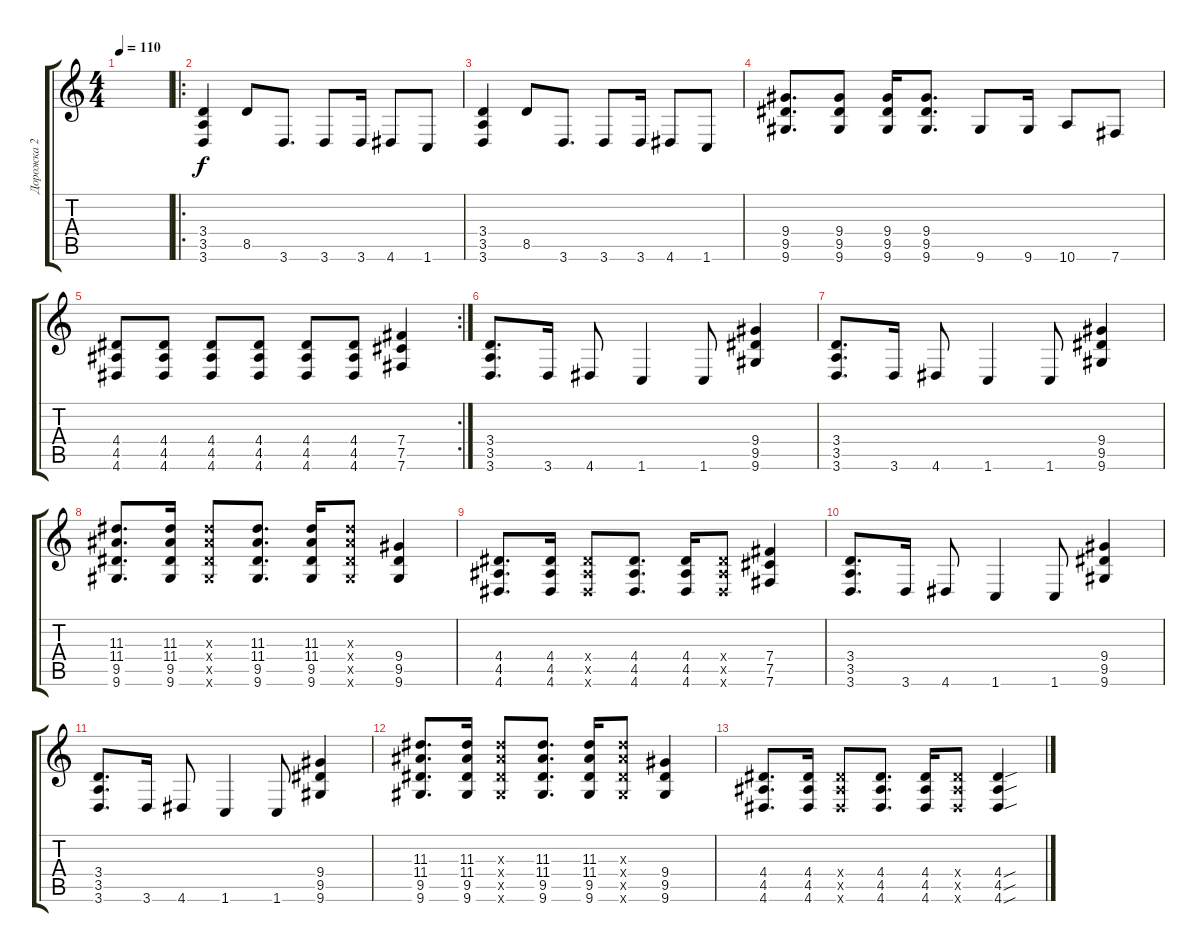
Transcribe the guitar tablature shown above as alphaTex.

\track ("Дорожка 2" "Дорожка 2") {instrument distortionguitar}
\staff {score tabs}
\tuning (Db4 Ab3 E3 B2 Gb2 B1) {hide}
\ts (4 4)
\tempo 110
\clef g2
\ks c
|
\ro
(3.4 3.5 3.6).4 8.5.8 3.6.8{d} 3.6.8 3.6.16 4.6.8 1.6.8 |
(3.4 3.5 3.6).4 8.5.8 3.6.8{d} 3.6.8 3.6.16 4.6.8 1.6.8 |
(9.4 9.5 9.6).8{d} (9.4 9.5 9.6).8 (9.4 9.5 9.6).16 (9.4 9.5 9.6).8{d} 9.6.8 9.6.16 10.6.8 7.6.8 |
\rc 2
(4.4 4.5 4.6).8 (4.4 4.5 4.6).8 (4.4 4.5 4.6).8 (4.4 4.5 4.6).8 (4.4 4.5 4.6).8 (4.4 4.5 4.6).8 (7.4 7.5 7.6).4 |
(3.4 3.5 3.6).8{d} 3.6.16 4.6.8 1.6.4 1.6.8 (9.4 9.5 9.6).4 |
(3.4 3.5 3.6).8{d} 3.6.16 4.6.8 1.6.4 1.6.8 (9.4 9.5 9.6).4 |
(11.3 11.4 9.5 9.6).8{d} (11.3 11.4 9.5 9.6).16 (11.3{x} 11.4{x} 9.5{x} 9.6{x}).8 (11.3 11.4 9.5 9.6).8{d} (11.3 11.4 9.5 9.6).16 (11.3{x} 11.4{x} 9.5{x} 9.6{x}).8 (9.4 9.5 9.6).4 |
(4.4 4.5 4.6).8{d} (4.4 4.5 4.6).16 (4.4{x} 4.5{x} 4.6{x}).8 (4.4 4.5 4.6).8{d} (4.4 4.5 4.6).16 (4.4{x} 4.5{x} 4.6{x}).8 (7.4 7.5 7.6).4 |
(3.4 3.5 3.6).8{d} 3.6.16 4.6.8 1.6.4 1.6.8 (9.4 9.5 9.6).4 |
(3.4 3.5 3.6).8{d} 3.6.16 4.6.8 1.6.4 1.6.8 (9.4 9.5 9.6).4 |
(11.3 11.4 9.5 9.6).8{d} (11.3 11.4 9.5 9.6).16 (11.3{x} 11.4{x} 9.5{x} 9.6{x}).8 (11.3 11.4 9.5 9.6).8{d} (11.3 11.4 9.5 9.6).16 (11.3{x} 11.4{x} 9.5{x} 9.6{x}).8 (9.4 9.5 9.6).4 |
(4.4 4.5 4.6).8{d} (4.4 4.5 4.6).16 (4.4{x} 4.5{x} 4.6{x}).8 (4.4 4.5 4.6).8{d} (4.4 4.5 4.6).16 (4.4{x} 4.5{x} 4.6{x}).8 (4.4{sou} 4.5{sou} 4.6{sou}).4
